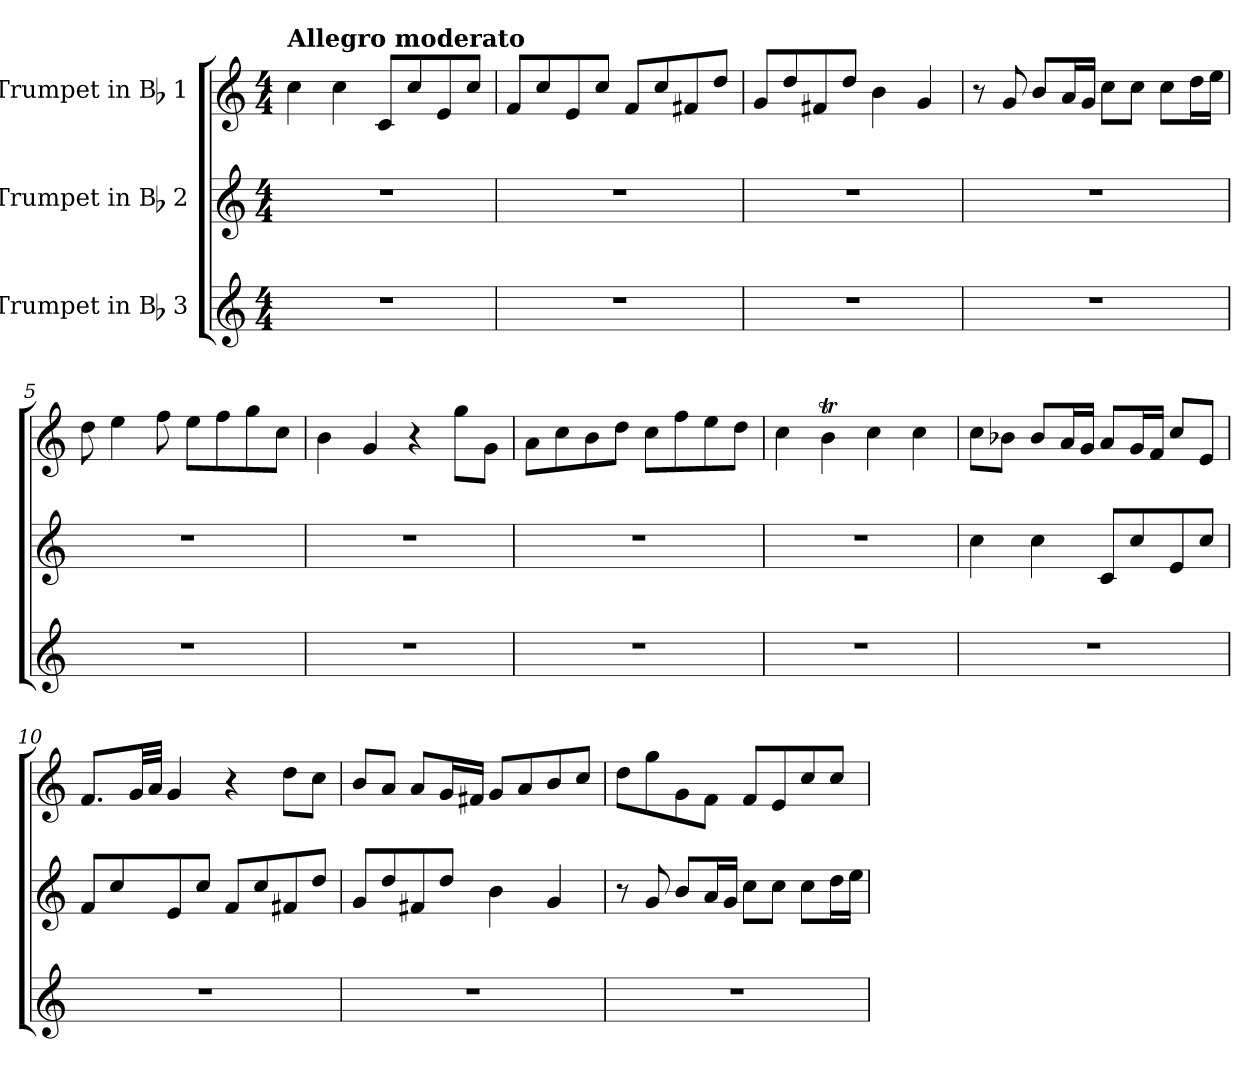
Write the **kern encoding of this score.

**kern	**kern	**kern
*part3	*part2	*part1
*staff3	*staff2	*staff1
*I"Trumpet in Bb 3	*I"Trumpet in Bb 2	*I"Trumpet in Bb 1
*clefG2	*clefG2	*clefG2
*ITrd1c2	*ITrd1c2	*ITrd1c2
*k[b-e-]	*k[b-e-]	*k[b-e-]
*B-:	*B-:	*B-:
*M4/4	*M4/4	*M4/4
*MM90	*MM90	*MM90
=1	=1	=1
!	!	!LO:TX:a:B:t=Allegro moderato
1r	1r	4b-\
.	.	4b-\
.	.	8B-/L
.	.	8b-/
.	.	8d/
.	.	8b-/J
=2	=2	=2
1r	1r	8e-/L
.	.	8b-/
.	.	8d/
.	.	8b-/J
.	.	8e-/L
.	.	8b-/
.	.	8en/
.	.	8cc/J
=3	=3	=3
1r	1r	8f/L
.	.	8cc/
.	.	8en/
.	.	8cc/J
.	.	4a\
.	.	4f/
=4	=4	=4
1r	1r	8r
.	.	8f/
.	.	8a/L
.	.	16g/L
.	.	16f/JJ
.	.	8b-\L
.	.	8b-\J
.	.	8b-\L
.	.	16cc\L
.	.	16dd\JJ
!!LO:LB:g=z
=5	=5	=5
1r	1r	8cc\
.	.	4dd\
.	.	8ee-\
.	.	8dd\L
.	.	8ee-\
.	.	8ff\
.	.	8b-\J
=6	=6	=6
1r	1r	4a\
.	.	4f/
.	.	4r
.	.	8ff\L
.	.	8f\J
=7	=7	=7
1r	1r	8g\L
.	.	8b-\
.	.	8a\
.	.	8cc\J
.	.	8b-\L
.	.	8ee-\
.	.	8dd\
.	.	8cc\J
=8	=8	=8
1r	1r	4b-\
.	.	4at\
.	.	4b-\
.	.	4b-\
=9	=9	=9
1r	4b-\	8b-\L
.	.	8a-X\J
.	4b-\	8a-/L
.	.	16g/L
.	.	16f/JJ
.	8B-/L	8g/L
.	8b-/	16f/L
.	.	16e-/JJ
.	8d/	8b-/L
.	8b-/J	8d/J
!!LO:LB:g=z
=10	=10	=10
1r	8e-/L	8.e-/L
.	8b-/	.
.	.	32f/LL
.	.	32g/JJJ
.	8d/	4f/
.	8b-/J	.
.	8e-/L	4r
.	8b-/	.
.	8en/	8cc\L
.	8cc/J	8b-\J
=11	=11	=11
1r	8f/L	8a/L
.	8cc/	8g/J
.	8en/	8g/L
.	8cc/J	16f/L
.	.	16en/JJ
.	4a\	8f/L
.	.	8g/
.	4f/	8a/
.	.	8b-/J
=12	=12	=12
1r	8r	8cc\L
.	8f/	8ff\
.	8a/L	8f\
.	16g/L	8e-\J
.	16f/JJ	.
.	8b-\L	8e-/L
.	8b-\J	8d/
.	8b-\L	8b-/
.	16cc\L	8b-/J
.	16dd\JJ	.
=	=	=
*-	*-	*-
